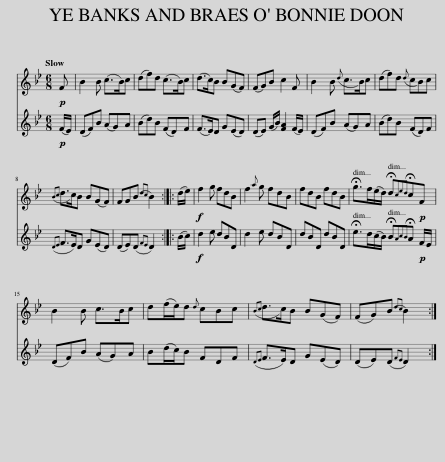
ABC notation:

X:1
%%score 1 2
L:1/8
Q:1/4=120
M:6/8
I:linebreak $
K:Bb
V:1 treble
V:2 treble
V:1
!p! F | B2 B (c>B)c | (df)d (c>B)c | (d>c)B B(GF) | (FG)B c2 F | %5
 B2 B({d} c>B)c | (df)d({d} cB)c |$({Bc} d>c)B B(GF) | FG(B{dc} B2) :: (d/e/) | %10
!f! f2 g fdB | f2{a} g fdB | fdB fdB | !fermata!g>f(e/d/) !fermata!d{!fermata!c!fermata!e!fermata!d}!fermata!c!p!F |$ B2 B c>Bc | %15
 d(f/e/)d{d} cBc |({Bc} d>c)B B(GF) | (FG)(B{dc} B2) :| %18
V:2
!p! (F/E/) | (DF)B (AG)A | (Bd)B (FD)F | (F>E)D G(ED) | (DE) (G/B/) [FA]2 (F/E/) | %5
 (DF)B (AG)A | (Bd)B (FD)F |$({DE} F>E)D G(ED) | (DE)(D{FE} D2) :: (B/c/) | %10
!f! d2 e dBD | d2 e dBD | dBD dBD | !fermata!e>d(c/B/) !fermata!B{!fermata!A!fermata!c!fermata!B}!fermata!A!p! F/E/ |$ (DF)B (AG)A | %15
 B(d/c/)B FDF |({DE} F>E)D G(ED) | (DE)(D{FE} D2) :| %18
